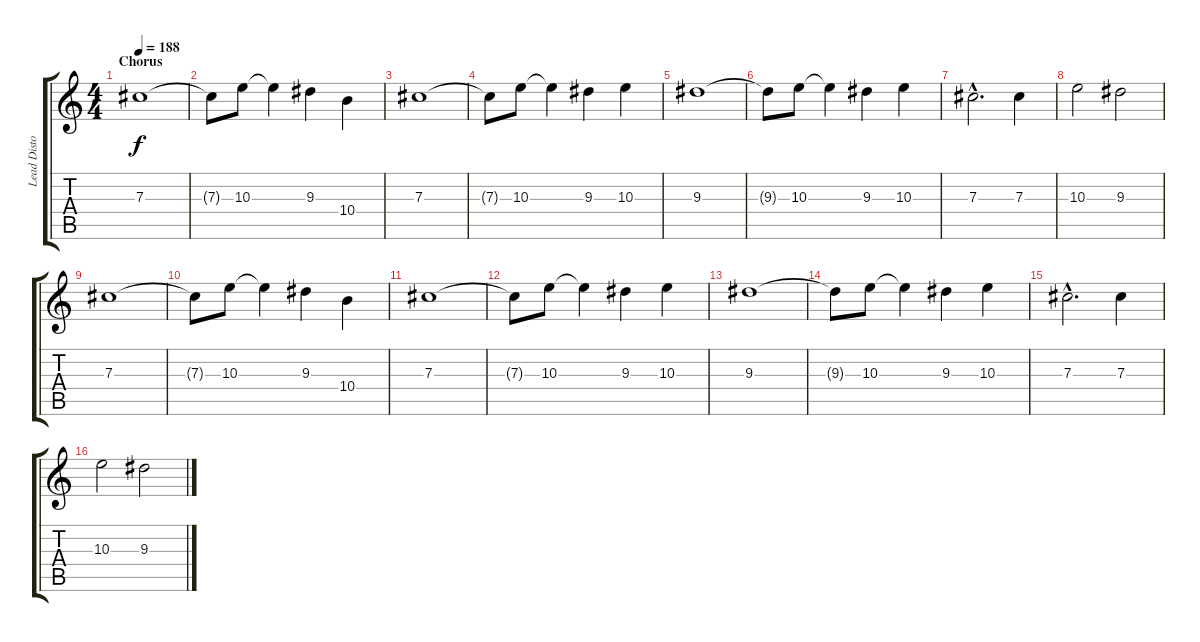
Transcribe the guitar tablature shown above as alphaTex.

\track ("Lead Distortion" "Lead Disto") {instrument overdrivenguitar}
\staff {score tabs}
\tuning (Eb4 Bb3 Gb3 Db3 Ab2 Eb2) {hide}
\ts (4 4)
\section ("" "Chorus")
\tempo 188
\clef g2
\ks c
7.3.1{dy f} |
7.3{t}.8 10.3.8 10.3{t}.4 9.3.4 10.4.4 |
7.3.1 |
7.3{t}.8 10.3.8 10.3{t}.4 9.3.4 10.3.4 |
9.3.1 |
9.3{t}.8 10.3.8 10.3{t}.4 9.3.4 10.3.4 |
7.3{hac}.2{d} 7.3.4 |
10.3.2 9.3.2 |
7.3.1 |
7.3{t}.8 10.3.8 10.3{t}.4 9.3.4 10.4.4 |
7.3.1 |
7.3{t}.8 10.3.8 10.3{t}.4 9.3.4 10.3.4 |
9.3.1 |
9.3{t}.8 10.3.8 10.3{t}.4 9.3.4 10.3.4 |
7.3{hac}.2{d} 7.3.4 |
10.3.2 9.3.2
